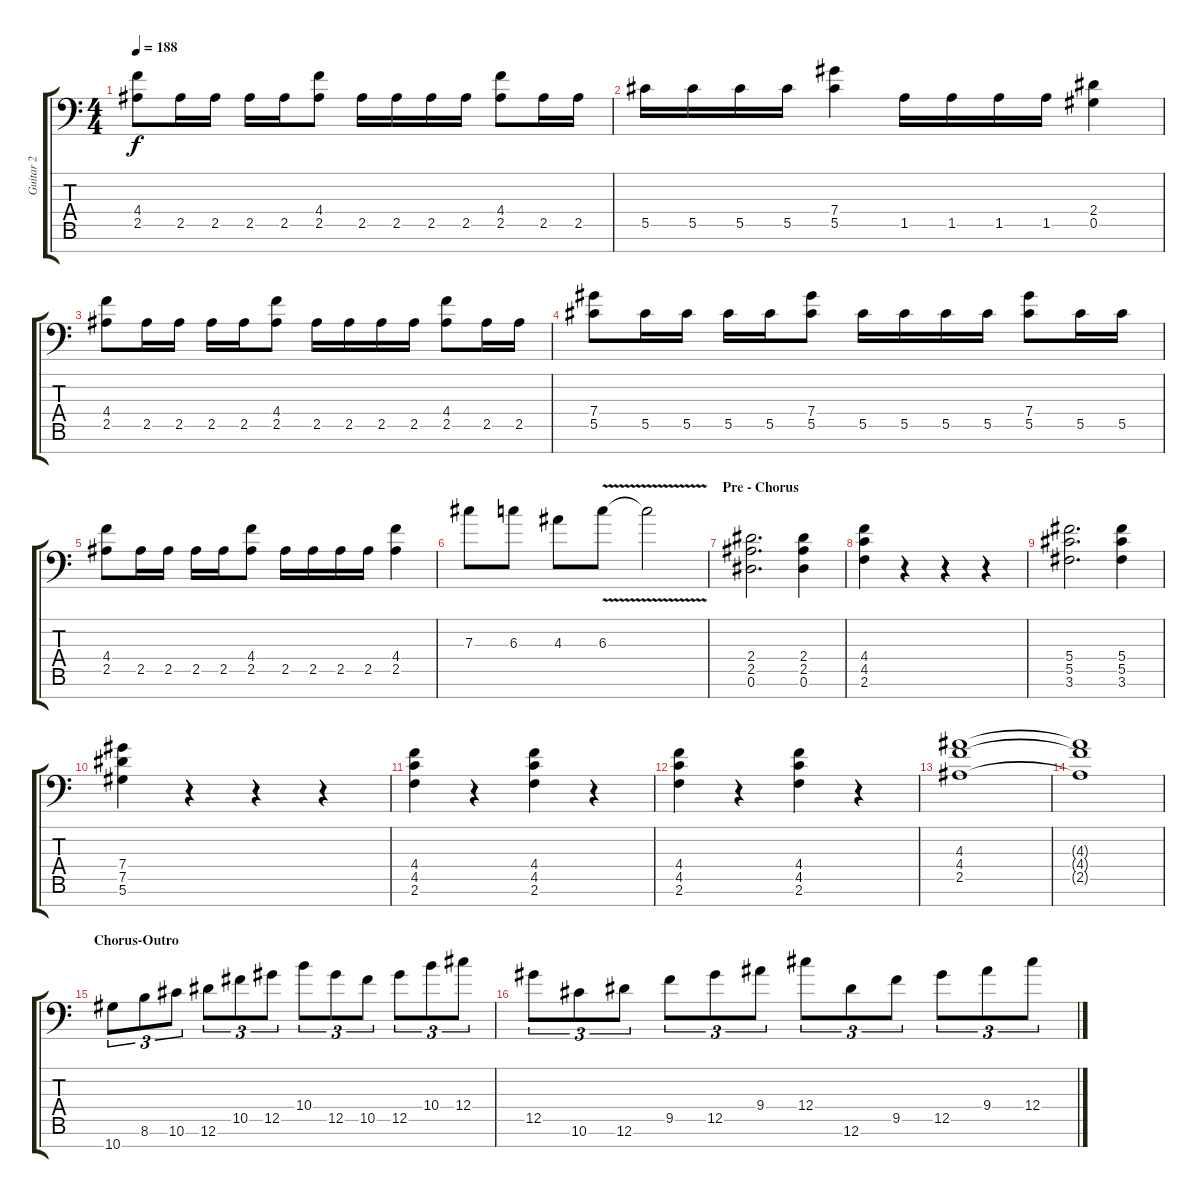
\track ("Guitar 2" "Guitar 2") {instrument distortionguitar}
\staff {score tabs}
\tuning (Eb4 Bb3 Gb3 Db3 Ab2 Eb2 Bb1) {hide}
\ts (4 4)
\tempo 188
\clef f4
\ks c
(4.4 2.5).8{dy f} 2.5.16 2.5.16 2.5.16 2.5.16 (4.4 2.5).8 2.5.16 2.5.16 2.5.16 2.5.16 (4.4 2.5).8 2.5.16 2.5.16 |
5.5.16 5.5.16 5.5.16 5.5.16 (7.4 5.5).4 1.5.16 1.5.16 1.5.16 1.5.16 (2.4 0.5).4 |
(4.4 2.5).8 2.5.16 2.5.16 2.5.16 2.5.16 (4.4 2.5).8 2.5.16 2.5.16 2.5.16 2.5.16 (4.4 2.5).8 2.5.16 2.5.16 |
(7.4 5.5).8 5.5.16 5.5.16 5.5.16 5.5.16 (7.4 5.5).8 5.5.16 5.5.16 5.5.16 5.5.16 (7.4 5.5).8 5.5.16 5.5.16 |
(4.4 2.5).8 2.5.16 2.5.16 2.5.16 2.5.16 (4.4 2.5).8 2.5.16 2.5.16 2.5.16 2.5.16 (4.4 2.5).4 |
7.3.8 6.3.8 4.3.8 6.3{v}.8 6.3{t}.2 |
\section ("" "Pre - Chorus")
(2.4 2.5 0.6).2{d} (2.4 2.5 0.6).4 |
(4.4 4.5 2.6).4 r.4 r.4 r.4 |
(5.4 5.5 3.6).2{d} (5.4 5.5 3.6).4 |
(7.4 7.5 5.6).4 r.4 r.4 r.4 |
(4.4 4.5 2.6).4 r.4 (4.4 4.5 2.6).4 r.4 |
(4.4 4.5 2.6).4 r.4 (4.4 4.5 2.6).4 r.4 |
(4.3 4.4 2.5).1 |
(4.3{t} 4.4{t} 2.5{t}).1 |
\section ("" "Chorus-Outro")
10.7.8{tu (3 2)} 8.6.8{tu (3 2)} 10.6.8{tu (3 2)} 12.6.8{tu (3 2)} 10.5.8{tu (3 2)} 12.5.8{tu (3 2)} 10.4.8{tu (3 2)} 12.5.8{tu (3 2)} 10.5.8{tu (3 2)} 12.5.8{tu (3 2)} 10.4.8{tu (3 2)} 12.4.8{tu (3 2)} |
12.5.8{tu (3 2)} 10.6.8{tu (3 2)} 12.6.8{tu (3 2)} 9.5.8{tu (3 2)} 12.5.8{tu (3 2)} 9.4.8{tu (3 2)} 12.4.8{tu (3 2)} 12.6.8{tu (3 2)} 9.5.8{tu (3 2)} 12.5.8{tu (3 2)} 9.4.8{tu (3 2)} 12.4.8{tu (3 2)}
